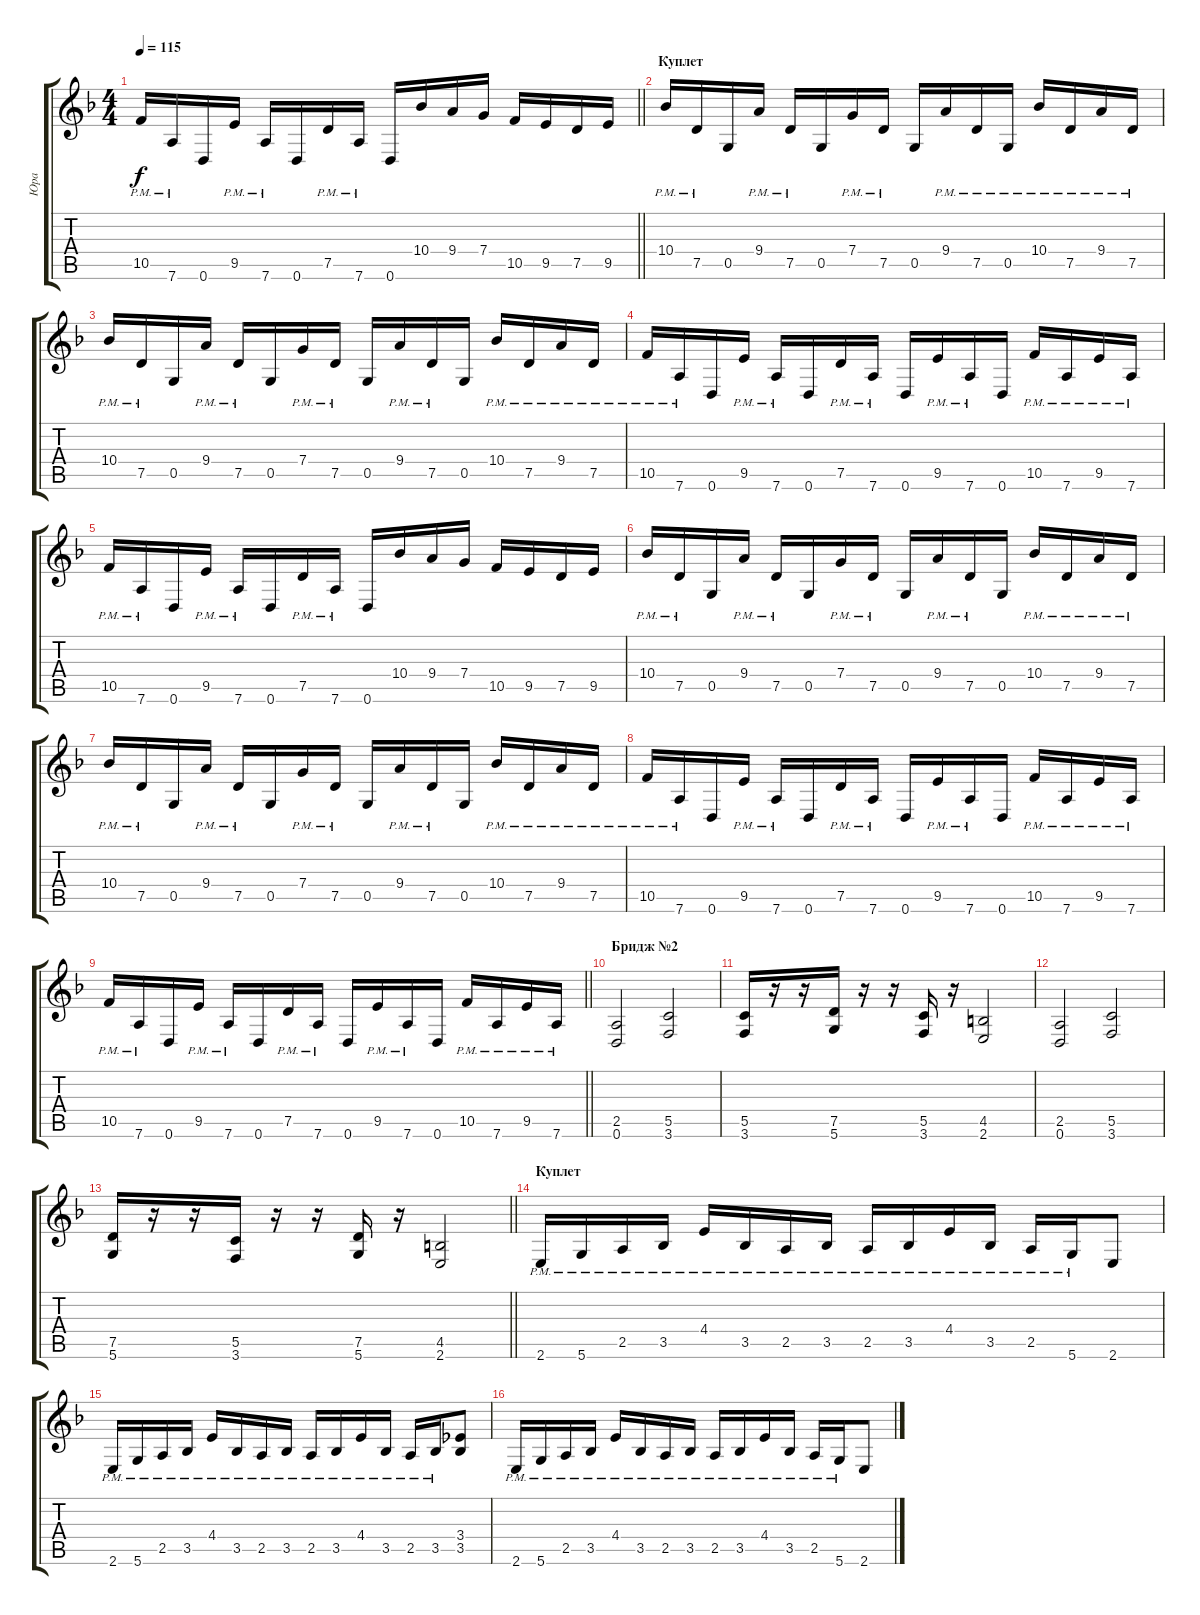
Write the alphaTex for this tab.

\track ("Юра" "Юра") {mute instrument overdrivenguitar}
\staff {score tabs}
\tuning (D4 A3 F3 C3 G2 D2) {hide}
\ts (4 4)
\tempo 115
\clef g2
\barLineRight lightlight
\ks dminor
10.5{pm}.16{dy f} 7.6{pm}.16 0.6.16 9.5{pm}.16 7.6{pm}.16 0.6.16 7.5{pm}.16 7.6{pm}.16 0.6.16 10.4.16 9.4.16 7.4.16 10.5.16 9.5.16 7.5.16 9.5.16 |
\section ("" "Куплет")
10.4{pm}.16 7.5{pm}.16 0.5.16 9.4{pm}.16 7.5{pm}.16 0.5.16 7.4{pm}.16 7.5{pm}.16 0.5.16 9.4{pm}.16 7.5{pm}.16 0.5{pm}.16 10.4{pm}.16 7.5{pm}.16 9.4{pm}.16 7.5{pm}.16 |
10.4{pm}.16 7.5{pm}.16 0.5.16 9.4{pm}.16 7.5{pm}.16 0.5.16 7.4{pm}.16 7.5{pm}.16 0.5.16 9.4{pm}.16 7.5{pm}.16 0.5.16 10.4{pm}.16 7.5{pm}.16 9.4{pm}.16 7.5{pm}.16 |
10.5{pm}.16 7.6{pm}.16 0.6.16 9.5{pm}.16 7.6{pm}.16 0.6.16 7.5{pm}.16 7.6{pm}.16 0.6.16 9.5{pm}.16 7.6{pm}.16 0.6.16 10.5{pm}.16 7.6{pm}.16 9.5{pm}.16 7.6{pm}.16 |
10.5{pm}.16 7.6{pm}.16 0.6.16 9.5{pm}.16 7.6{pm}.16 0.6.16 7.5{pm}.16 7.6{pm}.16 0.6.16 10.4.16 9.4.16 7.4.16 10.5.16 9.5.16 7.5.16 9.5.16 |
10.4{pm}.16 7.5{pm}.16 0.5.16 9.4{pm}.16 7.5{pm}.16 0.5.16 7.4{pm}.16 7.5{pm}.16 0.5.16 9.4{pm}.16 7.5{pm}.16 0.5.16 10.4{pm}.16 7.5{pm}.16 9.4{pm}.16 7.5{pm}.16 |
10.4{pm}.16 7.5{pm}.16 0.5.16 9.4{pm}.16 7.5{pm}.16 0.5.16 7.4{pm}.16 7.5{pm}.16 0.5.16 9.4{pm}.16 7.5{pm}.16 0.5.16 10.4{pm}.16 7.5{pm}.16 9.4{pm}.16 7.5{pm}.16 |
10.5{pm}.16 7.6{pm}.16 0.6.16 9.5{pm}.16 7.6{pm}.16 0.6.16 7.5{pm}.16 7.6{pm}.16 0.6.16 9.5{pm}.16 7.6{pm}.16 0.6.16 10.5{pm}.16 7.6{pm}.16 9.5{pm}.16 7.6{pm}.16 |
\barLineRight lightlight
10.5{pm}.16 7.6{pm}.16 0.6.16 9.5{pm}.16 7.6{pm}.16 0.6.16 7.5{pm}.16 7.6{pm}.16 0.6.16 9.5{pm}.16 7.6{pm}.16 0.6.16 10.5{pm}.16 7.6{pm}.16 9.5{pm}.16 7.6{pm}.16 |
\section ("" "Бридж №2")
(2.5 0.6).2 (5.5 3.6).2 |
(5.5 3.6).16 r.16 r.16 (7.5 5.6).16 r.16 r.16 (5.5 3.6).16 r.16 (4.5 2.6).2 |
(2.5 0.6).2 (5.5 3.6).2 |
\barLineRight lightlight
(7.5 5.6).16 r.16 r.16 (5.5 3.6).16 r.16 r.16 (7.5 5.6).16 r.16 (4.5 2.6).2 |
\section ("" "Куплет")
2.6{pm}.16 5.6{pm}.16 2.5{pm}.16 3.5{pm}.16 4.4{pm}.16 3.5{pm}.16 2.5{pm}.16 3.5{pm}.16 2.5{pm}.16 3.5{pm}.16 4.4{pm}.16 3.5{pm}.16 2.5{pm}.16 5.6{pm}.16 2.6.8 |
2.6{pm}.16 5.6{pm}.16 2.5{pm}.16 3.5{pm}.16 4.4{pm}.16 3.5{pm}.16 2.5{pm}.16 3.5{pm}.16 2.5{pm}.16 3.5{pm}.16 4.4{pm}.16 3.5{pm}.16 2.5{pm}.16 3.5{pm}.16 (3.4 3.5).8 |
2.6{pm}.16 5.6{pm}.16 2.5{pm}.16 3.5{pm}.16 4.4{pm}.16 3.5{pm}.16 2.5{pm}.16 3.5{pm}.16 2.5{pm}.16 3.5{pm}.16 4.4{pm}.16 3.5{pm}.16 2.5{pm}.16 5.6{pm}.16 2.6.8
